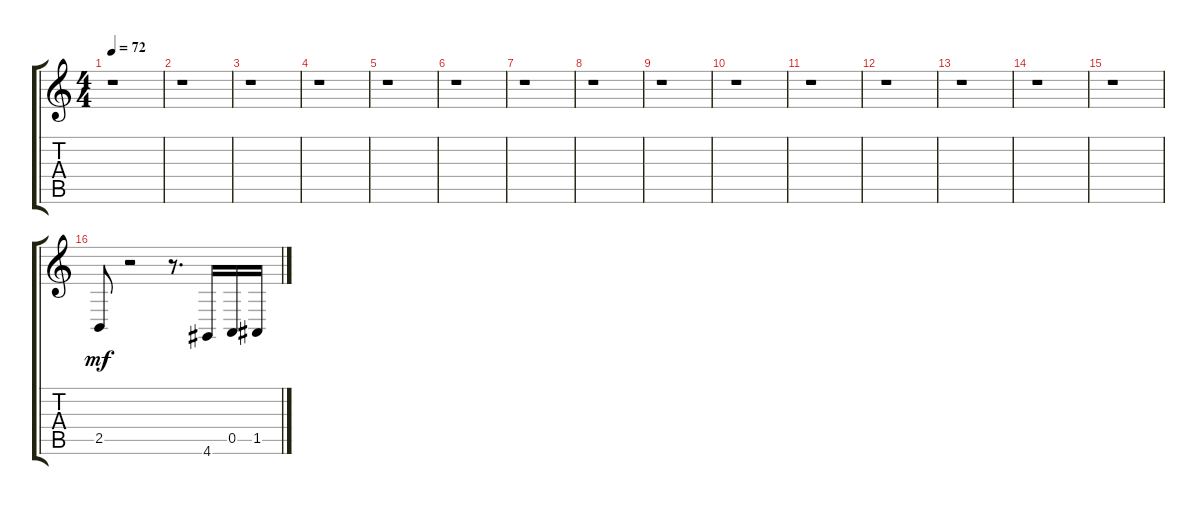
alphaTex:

\track "" {instrument brightacousticpiano}
\staff {score tabs}
\tuning (E4 B3 G3 D3 A2 E2) {hide}
\ts (4 4)
\tempo 72
\clef g2
\ks c
r.1{dy f} |
r.1 |
r.1 |
r.1 |
r.1 |
r.1 |
r.1 |
r.1 |
r.1 |
r.1 |
r.1 |
r.1 |
r.1 |
r.1 |
r.1 |
2.5.8{dy mf} r.2 r.8{d} 4.6.16 0.5.16 1.5.16
